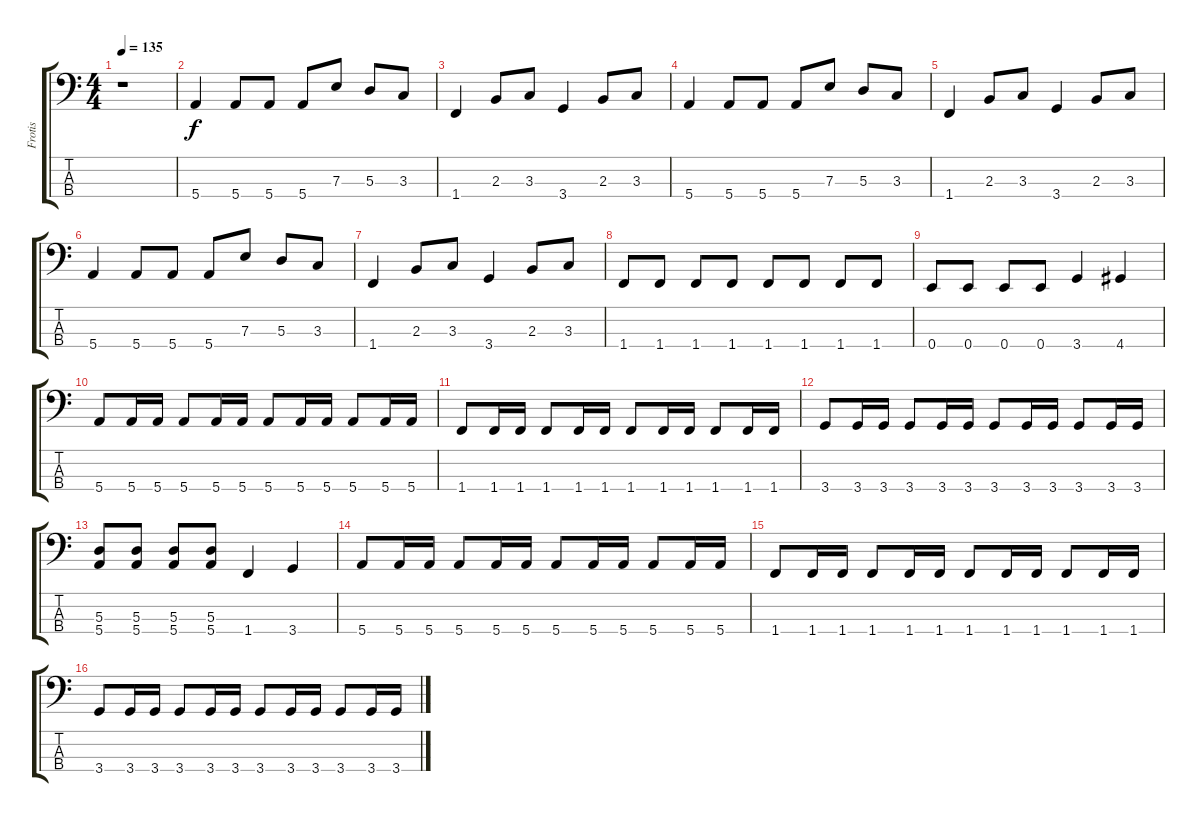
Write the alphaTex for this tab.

\track ("Frotis" "Frotis") {instrument electricbassfinger}
\staff {score tabs}
\tuning (G2 D2 A1 E1) {hide}
\ts (4 4)
\tempo 135
\clef f4
\ks c
r.1{dy f instrument electricbassfinger} |
5.4.4 5.4.8 5.4.8 5.4.8 7.3.8 5.3.8 3.3.8 |
1.4.4 2.3.8 3.3.8 3.4.4 2.3.8 3.3.8 |
5.4.4 5.4.8 5.4.8 5.4.8 7.3.8 5.3.8 3.3.8 |
1.4.4 2.3.8 3.3.8 3.4.4 2.3.8 3.3.8 |
5.4.4 5.4.8 5.4.8 5.4.8 7.3.8 5.3.8 3.3.8 |
1.4.4 2.3.8 3.3.8 3.4.4 2.3.8 3.3.8 |
1.4.8 1.4.8 1.4.8 1.4.8 1.4.8 1.4.8 1.4.8 1.4.8 |
0.4.8 0.4.8 0.4.8 0.4.8 3.4.4 4.4.4 |
5.4.8 5.4.16 5.4.16 5.4.8 5.4.16 5.4.16 5.4.8 5.4.16 5.4.16 5.4.8 5.4.16 5.4.16 |
1.4.8 1.4.16 1.4.16 1.4.8 1.4.16 1.4.16 1.4.8 1.4.16 1.4.16 1.4.8 1.4.16 1.4.16 |
3.4.8 3.4.16 3.4.16 3.4.8 3.4.16 3.4.16 3.4.8 3.4.16 3.4.16 3.4.8 3.4.16 3.4.16 |
(5.3 5.4).8 (5.3 5.4).8 (5.3 5.4).8 (5.3 5.4).8 1.4.4 3.4.4 |
5.4.8 5.4.16 5.4.16 5.4.8 5.4.16 5.4.16 5.4.8 5.4.16 5.4.16 5.4.8 5.4.16 5.4.16 |
1.4.8 1.4.16 1.4.16 1.4.8 1.4.16 1.4.16 1.4.8 1.4.16 1.4.16 1.4.8 1.4.16 1.4.16 |
3.4.8 3.4.16 3.4.16 3.4.8 3.4.16 3.4.16 3.4.8 3.4.16 3.4.16 3.4.8 3.4.16 3.4.16
